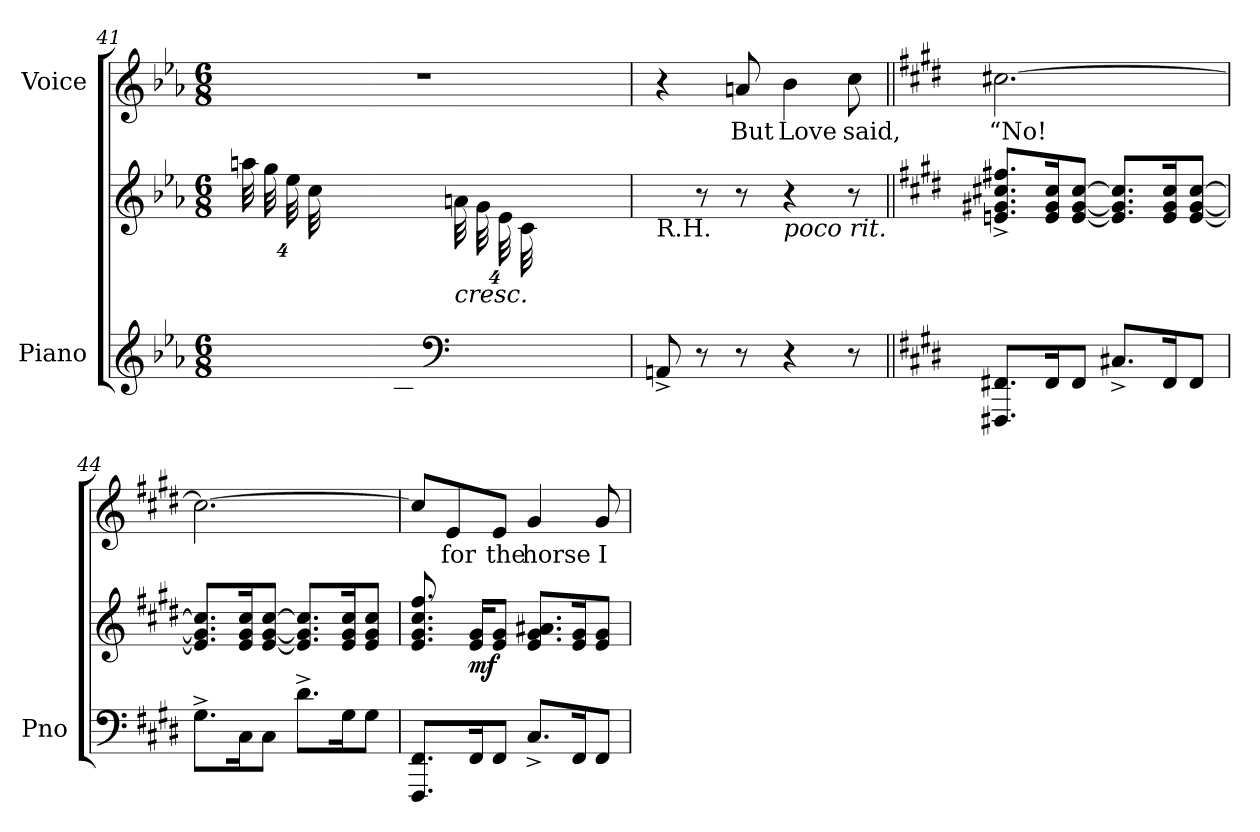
**kern	**kern	**dynam	**kern	**text	**dynam
*part2	*part2	*part2	*part1	*part1	*part1
*staff3	*staff2	*staff2/3	*staff1	*staff1	*staff1
*I"Piano	*	*	*I"Voice	*	*
*I'Pno	*	*	*	*	*
!!LO:LB:g=z
*clefG2	*clefG2	*	*clefG2	*	*
*k[b-e-a-]	*k[b-e-a-]	*	*k[b-e-a-]	*	*
*M6/8	*M6/8	*	*M6/8	*	*
=41	=41	=41	=41	=41	=41
*^	*	*	*	*	*
*	*	*Xbrackettup	*	*	*	*
8.ryy	4.ryy	(64%3aan\LL	.	2.r	.	.
.	.	64%3gg\	.	.	.	.
.	.	64%3ee-\	.	.	.	.
.	.	64%3cc\	.	.	.	.
*Xbrackettup	*	*	*	*	*	*
64%3an/	.	8.ryy	.	.	.	.
64%3g/	.	.	.	.	.	.
64%3e-/	.	.	.	.	.	.
64%3c/JJ)	.	.	.	.	.	.
*clefF4	*	*	*	*	*	*
!	!	!LO:TX:b:i:t=cresc.	!	!	!	!
8.ryy	4.ryy	(64%3an\LL	.	.	.	.
.	.	64%3g\	.	.	.	.
.	.	64%3e-\	.	.	.	.
.	.	64%3c\	.	.	.	.
64%3An/	.	8.ryy	.	.	.	.
64%3G/	.	.	.	.	.	.
64%3E-/	.	.	.	.	.	.
64%3C/JJ	.	.	.	.	.	.
!!LO:LB:g=z
=42	=42	=42	=42	=42	=42	=42
!	!	!LO:TX:b:t=R.H.	!	!	!	!
8AAn^>/)	8ryy	8ryy	.	4r	.	.
2ryy	8r	8r	.	.	.	.
!	!	!	!	!	!LO:LY:b	!LO:DY:a
!	!	!	!	!	!	!LO:DY:n=1:a
.	8r	8r	.	8an/	But	mf other-dynamics
!	!	!LO:TX:b:i:t=poco rit.	!	!	!	!
!	!	!	!	!	!LO:LY:b	!
.	4r	4r	.	4b-\	Love	.
!	!	!	!	!	!LO:LY:b	!
8ryy	8r	8r	.	8cc\	said,	.
*v	*v	*	*	*	*	*
=43||	=43||	=43||	=43||	=43||	=43||
*k[f#c#g#d#]	*k[f#c#g#d#]	*	*k[f#c#g#d#]	*	*
*^	*	*	*	*	*
!	!	!	!LO:DY:b	!	!LO:LY:b	!
!	!	!	!LO:DY:n=1:b	!	!	!LO:DY:a
!	!	!	!	!	!	!LO:DY:n=1:a
*v	*v	*	*	*	*	*
8.FFF#X/ 8.FF#X/L	8.en/^ 8.g#X/^ 8.cc#X/^ 8.ff#X/^L	f other-dynamics	[2.cc#X\	“No!	f other-dynamics
16FF#/K	16e/ 16g#/ 16cc#/K	.	.	.	.
8FF#/J	[8e/ [8g#/ [8cc#/J	.	.	.	.
8.C#X^>/L	8.e/] 8.g#/] 8.cc#/]L	.	.	.	.
16FF#/K	16e/ 16g#/ 16cc#/K	.	.	.	.
8FF#/J	[8e/ [8g#/ [8cc#/J	.	.	.	.
=44	=44	=44	=44	=44	=44
8.G#^\L	8.e/] 8.g#/] 8.cc#/]L	.	2.cc#\_	.	.
16C#\K	16e/ 16g#/ 16cc#/K	.	.	.	.
8C#\J	[8e/ [8g#/ [8cc#/J	.	.	.	.
8.d#^\L	8.e/] 8.g#/] 8.cc#/]L	.	.	.	.
16G#\K	16e/ 16g#/ 16cc#/K	.	.	.	.
8G#\J	8e/ 8g#/ 8cc#/J	.	.	.	.
!!LO:PB:g=z
=45	=45	=45	=45	=45	=45
8.FFF#/ 8.FF#/L	8.e/ 8.g#/ 8.cc#/ 8.ff#/	.	8cc#/L]	.	.
!	!	!	!	!LO:LY:b	!
.	.	.	8e/	for	.
!	!	!LO:DY:b	!	!	!
16FF#/K	16e/ 16g#/KL	mf	.	.	.
!	!	!	!	!LO:LY:b	!
8FF#/J	8e/ 8g#/J	.	8e/J	the	.
!	!	!	!	!LO:LY:b	!
8.C#^>/L	8.e/ 8.g#/ 8.a#X/L	.	4g#/	horse	.
16FF#/K	16e/ 16g#/K	.	.	.	.
!	!	!	!	!LO:LY:b	!
8FF#/J	8e/ 8g#/J	.	8g#/	I	.
=	=	=	=	=	=
*-	*-	*-	*-	*-	*-
